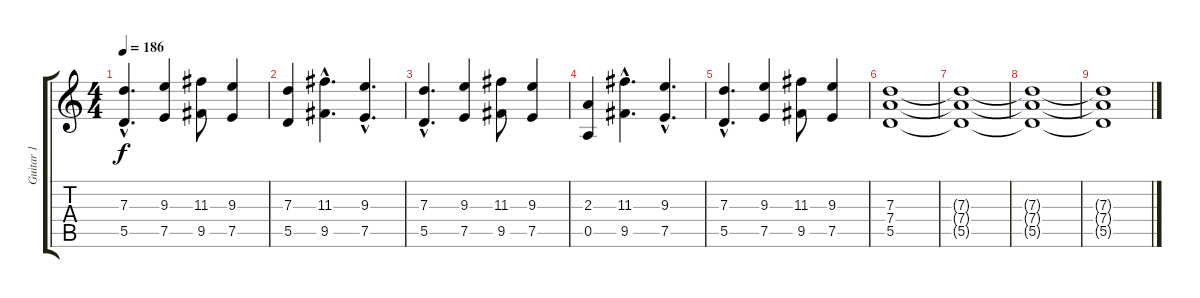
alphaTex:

\track ("Guitar 1" "Guitar 1") {instrument distortionguitar}
\staff {score tabs}
\tuning (E4 B3 G3 D3 A2 E2) {hide}
\ts (4 4)
\tempo 186
\clef g2
\ks c
(7.3{hac} 5.5{hac}).4{d dy f} (9.3 7.5).4 (11.3 9.5).8 (9.3 7.5).4 |
(7.3 5.5).4 (11.3{hac} 9.5{hac}).4{d} (9.3{hac} 7.5{hac}).4{d} |
(7.3{hac} 5.5{hac}).4{d} (9.3 7.5).4 (11.3 9.5).8 (9.3 7.5).4 |
(2.3 0.5).4 (11.3{hac} 9.5{hac}).4{d} (9.3{hac} 7.5{hac}).4{d} |
(7.3{hac} 5.5{hac}).4{d} (9.3 7.5).4 (11.3 9.5).8 (9.3 7.5).4 |
(7.3 7.4 5.5).1 |
(7.3{t} 7.4{t} 5.5{t}).1 |
(7.3{t} 7.4{t} 5.5{t}).1 |
(7.3{t} 7.4{t} 5.5{t}).1
